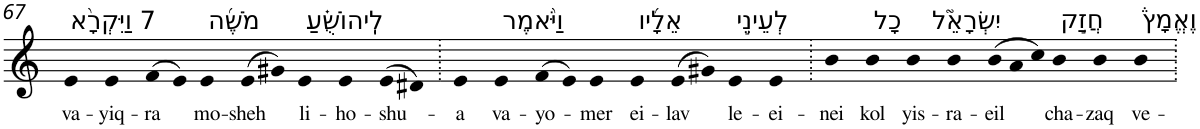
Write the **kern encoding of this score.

**kern	**text
*part1	*part1
*staff1	*staff1
*I"Piano	*
*I'Pno	*
!!LO:PB:g=z
*clefG2	*
*k[]	*
=67	=67
!LO:TX:a:t=7 וַיִּקְרָ֨א	!
!	!LO:LY:b
4e	va-
!	!LO:LY:b
4e	-yiq-
!	!LO:LY:b
(>8f	-ra
8e)	.
!LO:TX:a:t=מֹשֶׁ֜ה	!
!	!LO:LY:b
4e	mo-
!	!LO:LY:b
(>8e	-sheh
8g#X)	.
!LO:TX:a:t=לִֽיהוֹשֻׁ֗עַ	!
!	!LO:LY:b
4e	li-
!	!LO:LY:b
4e	-ho-
!	!LO:LY:b
(>8e	-shu-
8d#X)	.
=68.	=68.
!	!LO:LY:b
4e	-a
!LO:TX:a:t=וַיֹּ֨אמֶר	!
!	!LO:LY:b
4e	va-
!	!LO:LY:b
(>8f	-yo-
8e)	.
!	!LO:LY:b
4e	-mer
!LO:TX:a:t=אֵלָ֜יו	!
!	!LO:LY:b
4e	ei-
!	!LO:LY:b
(>8e	-lav
8g#X)	.
!LO:TX:a:t=לְעֵינֵ֣י	!
!	!LO:LY:b
4e	le-
!	!LO:LY:b
4e	-ei-
=69.	=69.
!	!LO:LY:b
4b	-nei
!LO:TX:a:t=כָל	!
!	!LO:LY:b
4b	kol
!LO:TX:a:t=יִשְׂרָאֵ֮ל	!
!	!LO:LY:b
4b	yis-
!	!LO:LY:b
4b	-ra-
*Xtuplet	*
!	!LO:LY:b
(12b	-eil
12a	.
12cc)	.
!LO:TX:a:t=חֲזַ֣ק	!
!	!LO:LY:b
4b	cha-
!	!LO:LY:b
4b	-zaq
!LO:TX:a:t=וֶאֱמָץ֒	!
!	!LO:LY:b
4b	ve-
=.	=.
*-	*-
